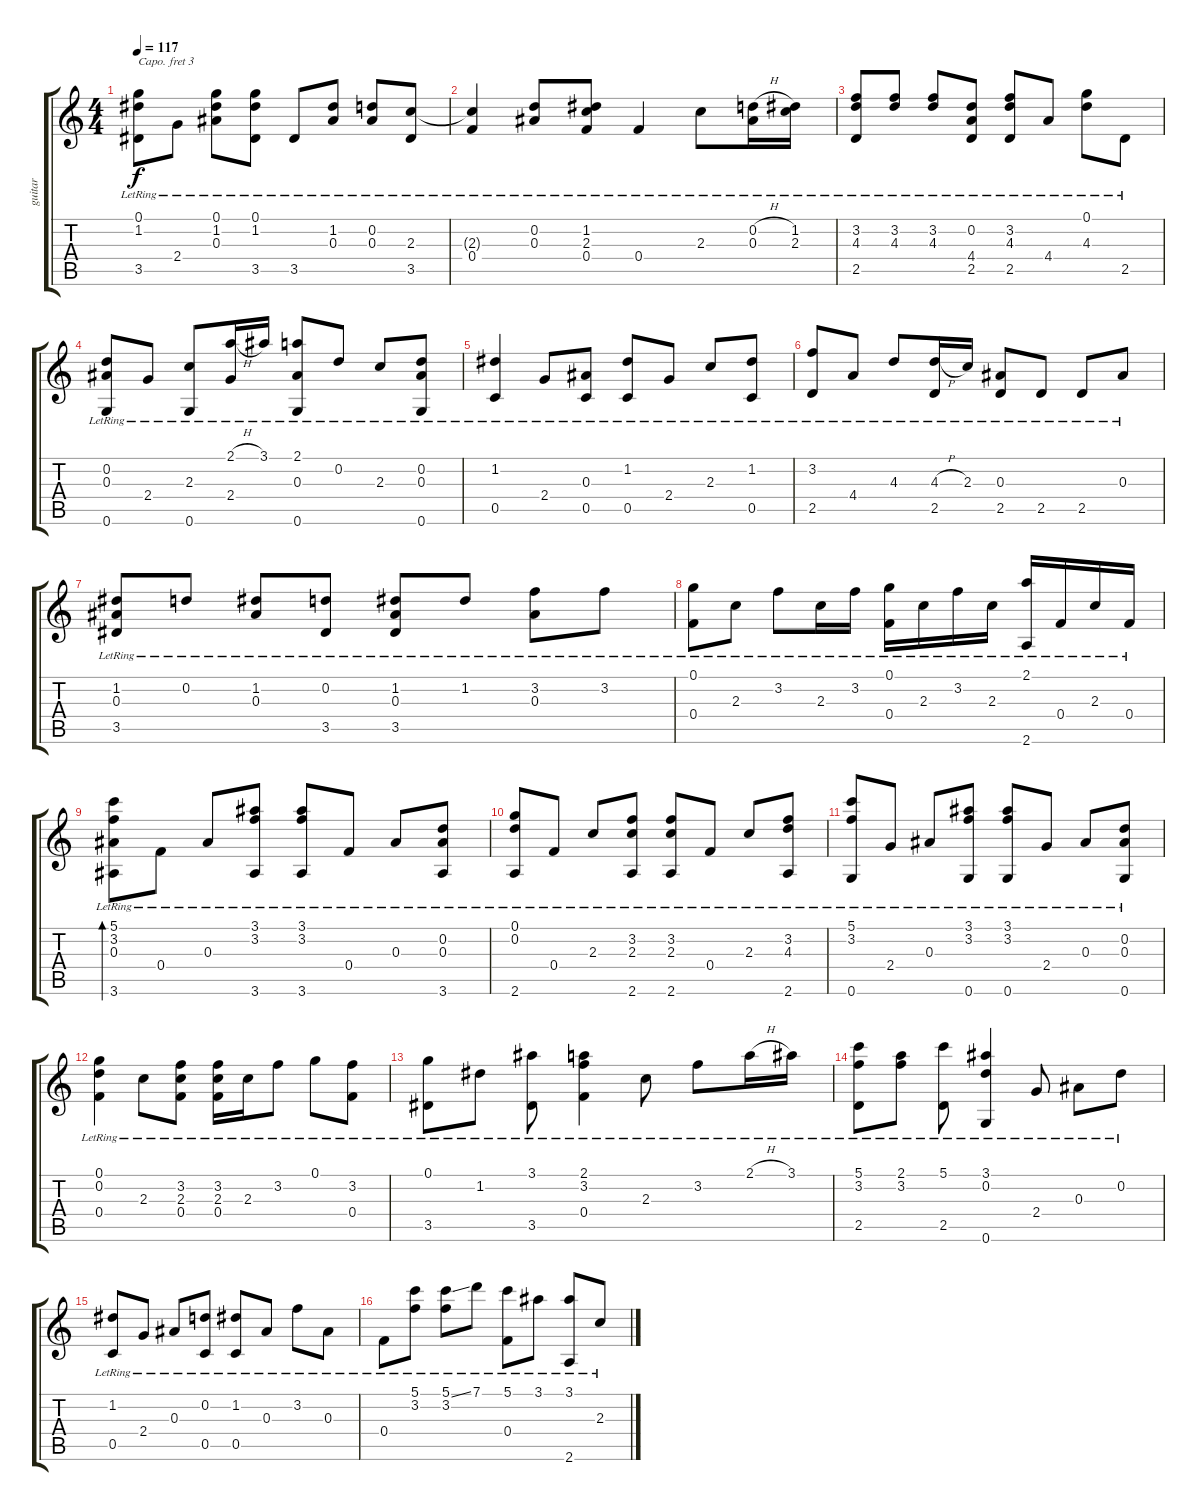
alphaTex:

\track ("guitar" "guitar") {instrument acousticguitarnylon}
\staff {score tabs}
\capo 3
\tuning (E4 B3 G3 D3 A2 E2) {hide}
\ts (4 4)
\tempo 117
\clef g2
\ks c
(0.1{lr} 1.2{lr} 3.5{lr}).8{dy f} 2.4{lr}.8 (0.1{lr} 1.2{lr} 0.3{lr}).8 (0.1{lr} 1.2{lr} 3.5{lr}).8 3.5{lr}.8 (1.2{lr} 0.3{lr}).8 (0.2{lr} 0.3{lr}).8 (2.3{lr} 3.5{lr}).8 |
(2.3{t} 0.4{lr}).4 (0.2{lr} 0.3{lr}).8 (1.2{lr} 2.3{lr} 0.4{lr}).8 0.4{lr}.4 2.3{lr}.8 (0.2{h lr} 0.3{lr}).16 (1.2{lr} 2.3{lr}).16 |
(3.2{lr} 4.3{lr} 2.5{lr}).8 (3.2{lr} 4.3{lr}).8 (3.2{lr} 4.3{lr}).8 (0.2{lr} 4.4{lr} 2.5{lr}).8 (3.2{lr} 4.3{lr} 2.5{lr}).8 4.4{lr}.8 (0.1{lr} 4.3{lr}).8 2.5{lr}.8 |
(0.2{lr} 0.3{lr} 0.6{lr}).8 2.4{lr}.8 (2.3{lr} 0.6{lr}).8 (2.1{h lr} 2.4{lr}).16 3.1{lr}.16 (2.1{lr} 0.3{lr} 0.6{lr}).8 0.2{lr}.8 2.3{lr}.8 (0.2{lr} 0.3{lr} 0.6{lr}).8 |
(1.2{lr} 0.5{lr}).4 2.4{lr}.8 (0.3{lr} 0.5{lr}).8 (1.2{lr} 0.5{lr}).8 2.4{lr}.8 2.3{lr}.8 (1.2{lr} 0.5{lr}).8 |
(3.2{lr} 2.5{lr}).8 4.4{lr}.8 4.3{lr}.8 (4.3{h lr} 2.5{lr}).16 2.3{lr}.16 (0.3{lr} 2.5{lr}).8 2.5{lr}.8 2.5{lr}.8 0.3{lr}.8 |
(1.2{lr} 0.3{lr} 3.5{lr}).8 0.2{lr}.8 (1.2{lr} 0.3{lr}).8 (0.2{lr} 3.5{lr}).8 (1.2{lr} 0.3{lr} 3.5{lr}).8 1.2{lr}.8 (3.2{lr} 0.3{lr}).8 3.2{lr}.8 |
(0.1{lr} 0.4{lr}).8 2.3{lr}.8 3.2{lr}.8 2.3{lr}.16 3.2{lr}.16 (0.1{lr} 0.4{lr}).16 2.3{lr}.16 3.2{lr}.16 2.3{lr}.16 (2.1{lr} 2.6{lr}).16 0.4{lr}.16 2.3{lr}.16 0.4{lr}.16 |
(5.1{lr} 3.2{lr} 0.3{lr} 3.6{lr}).8{bd 120} 0.4{lr}.8 0.3{lr}.8 (3.1{lr} 3.2{lr} 3.6{lr}).8 (3.1{lr} 3.2{lr} 3.6{lr}).8 0.4{lr}.8 0.3{lr}.8 (0.2{lr} 0.3{lr} 3.6{lr}).8 |
(0.1{lr} 0.2{lr} 2.6{lr}).8 0.4{lr}.8 2.3{lr}.8 (3.2{lr} 2.3{lr} 2.6{lr}).8 (3.2{lr} 2.3{lr} 2.6{lr}).8 0.4{lr}.8 2.3{lr}.8 (3.2{lr} 4.3{lr} 2.6{lr}).8 |
(5.1{lr} 3.2{lr} 0.6{lr}).8 2.4{lr}.8 0.3{lr}.8 (3.1{lr} 3.2{lr} 0.6{lr}).8 (3.1{lr} 3.2{lr} 0.6{lr}).8 2.4{lr}.8 0.3{lr}.8 (0.2{lr} 0.3{lr} 0.6{lr}).8 |
(0.1{lr} 0.2{lr} 0.4{lr}).4 2.3{lr}.8 (3.2{lr} 2.3{lr} 0.4{lr}).8 (3.2{lr} 2.3{lr} 0.4{lr}).16 2.3{lr}.16 3.2{lr}.8 0.1{lr}.8 (3.2{lr} 0.4{lr}).8 |
(0.1{lr} 3.5{lr}).8 1.2{lr}.8 (3.1{lr} 3.5{lr}).8 (2.1{lr} 3.2{lr} 0.4{lr}).4 2.3{lr}.8 3.2{lr}.8 2.1{h lr}.16 3.1{lr}.16 |
(5.1{lr} 3.2{lr} 2.5{lr}).8 (2.1{lr} 3.2{lr}).8 (5.1{lr} 2.5{lr}).8 (3.1{lr} 0.2{lr} 0.6{lr}).4 2.4{lr}.8 0.3{lr}.8 0.2{lr}.8 |
(1.2{lr} 0.5{lr}).8 2.4{lr}.8 0.3{lr}.8 (0.2{lr} 0.5{lr}).8 (1.2{lr} 0.5{lr}).8 0.3{lr}.8 3.2{lr}.8 0.3{lr}.8 |
0.4{lr}.8 (5.1{lr} 3.2{lr}).8 (5.1{ss lr} 3.2{lr}).8 7.1{lr}.8 (5.1{lr} 0.4{lr}).8 3.1{lr}.8 (3.1{lr} 2.6{lr}).8 2.3{lr}.8
